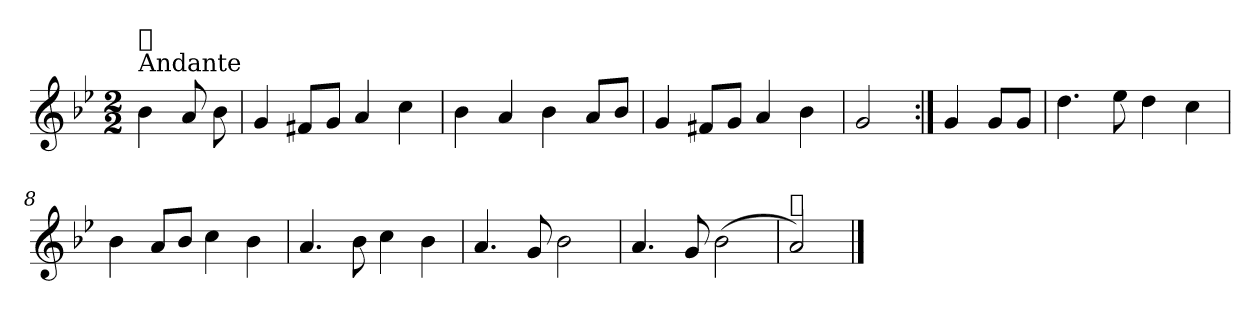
**kern
*part1
*staff1
*clefG2
*k[b-e-]
*g:
*M2/2
=1
!LO:TX:a:t=Andante
!LO:TX:a:t=𝄋
4b-\
8a/
8b-\
=2
4g/
8f#X/L
8g/J
4a/
4cc\
=3
4b-\
4a/
4b-\
8a/L
8b-/J
=4
4g/
8f#X/L
8g/J
4a/
4b-\
=5
2g/
=6:|!
4g/
8g/L
8g/J
!!LO:LB:g=z
=7
4.dd\
8ee-\
4dd\
4cc\
=8
4b-\
8a/L
8b-/J
4cc\
4b-\
=9
4.a/
8b-\
4cc\
4b-\
=10
4.a/
8g/
2b-\
=11
4.a/
8g/
(>2b-\
=12
!LO:TX:a:t=𝄋
2a/)
==
*-
